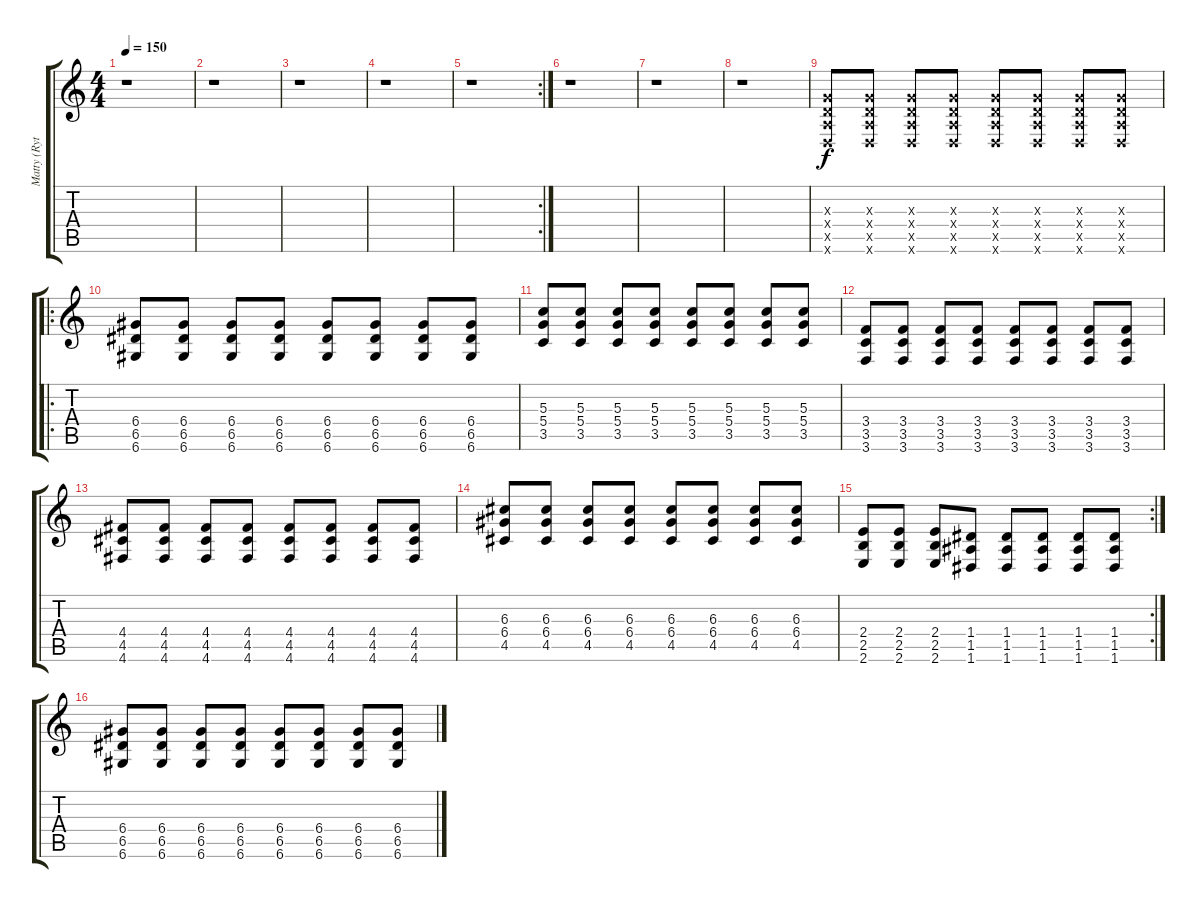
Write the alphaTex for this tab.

\track ("Matty (Rythm)" "Matty (Ryt") {instrument distortionguitar}
\staff {score tabs}
\tuning (E4 B3 G3 D3 A2 D2) {hide}
\ts (4 4)
\tempo 150
\clef g2
\ks c
r.1{dy f} |
r.1 |
r.1 |
r.1 |
\rc 2
r.1 |
r.1 |
r.1 |
r.1 |
(0.3{x} 0.4{x} 0.5{x} 0.6{x}).8 (0.3{x} 0.4{x} 0.5{x} 0.6{x}).8 (0.3{x} 0.4{x} 0.5{x} 0.6{x}).8 (0.3{x} 0.4{x} 0.5{x} 0.6{x}).8 (0.3{x} 0.4{x} 0.5{x} 0.6{x}).8 (0.3{x} 0.4{x} 0.5{x} 0.6{x}).8 (0.3{x} 0.4{x} 0.5{x} 0.6{x}).8 (0.3{x} 0.4{x} 0.5{x} 0.6{x}).8 |
\ro
(6.4 6.5 6.6).8 (6.4 6.5 6.6).8 (6.4 6.5 6.6).8 (6.4 6.5 6.6).8 (6.4 6.5 6.6).8 (6.4 6.5 6.6).8 (6.4 6.5 6.6).8 (6.4 6.5 6.6).8 |
(5.3 5.4 3.5).8 (5.3 5.4 3.5).8 (5.3 5.4 3.5).8 (5.3 5.4 3.5).8 (5.3 5.4 3.5).8 (5.3 5.4 3.5).8 (5.3 5.4 3.5).8 (5.3 5.4 3.5).8 |
(3.4 3.5 3.6).8 (3.4 3.5 3.6).8 (3.4 3.5 3.6).8 (3.4 3.5 3.6).8 (3.4 3.5 3.6).8 (3.4 3.5 3.6).8 (3.4 3.5 3.6).8 (3.4 3.5 3.6).8 |
(4.4 4.5 4.6).8 (4.4 4.5 4.6).8 (4.4 4.5 4.6).8 (4.4 4.5 4.6).8 (4.4 4.5 4.6).8 (4.4 4.5 4.6).8 (4.4 4.5 4.6).8 (4.4 4.5 4.6).8 |
(6.3 6.4 4.5).8 (6.3 6.4 4.5).8 (6.3 6.4 4.5).8 (6.3 6.4 4.5).8 (6.3 6.4 4.5).8 (6.3 6.4 4.5).8 (6.3 6.4 4.5).8 (6.3 6.4 4.5).8 |
\rc 2
(2.4 2.5 2.6).8 (2.4 2.5 2.6).8 (2.4 2.5 2.6).8 (1.4 1.5 1.6).8 (1.4 1.5 1.6).8 (1.4 1.5 1.6).8 (1.4 1.5 1.6).8 (1.4 1.5 1.6).8 |
(6.4 6.5 6.6).8 (6.4 6.5 6.6).8 (6.4 6.5 6.6).8 (6.4 6.5 6.6).8 (6.4 6.5 6.6).8 (6.4 6.5 6.6).8 (6.4 6.5 6.6).8 (6.4 6.5 6.6).8
